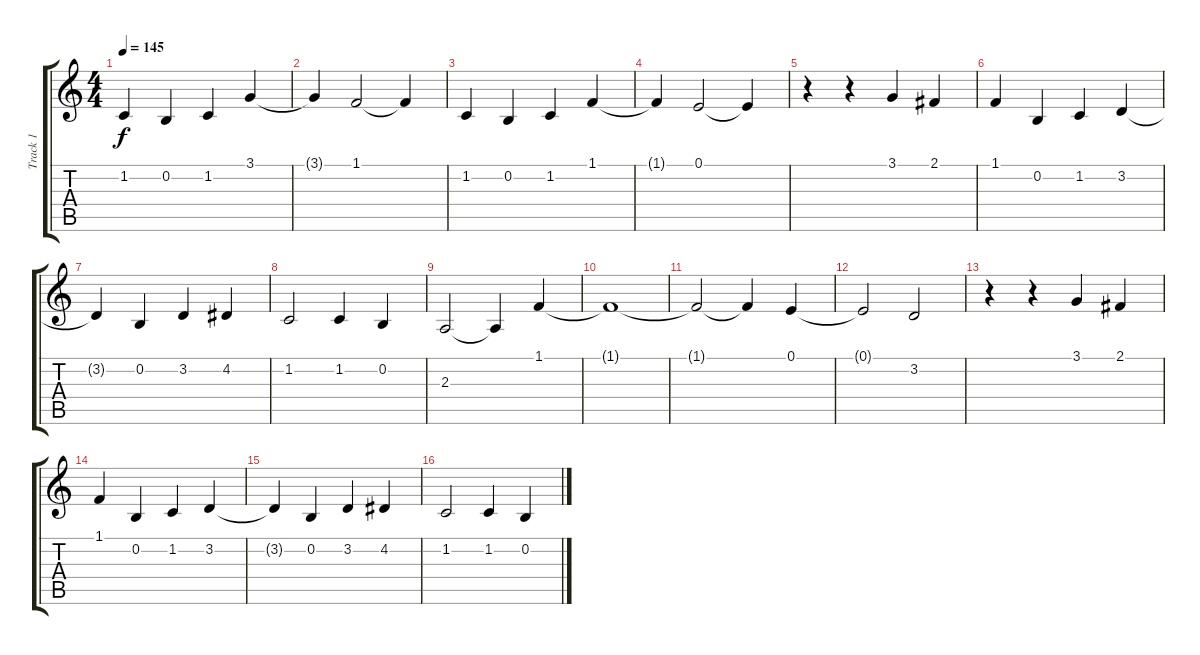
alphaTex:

\track ("Track 1" "Track 1") {instrument acousticgrandpiano}
\staff {score tabs}
\tuning (E4 B3 G3 D3 A2 E2) {hide}
\ts (4 4)
\tempo 145
\clef g2
\ks c
1.2.4{dy f} 0.2.4 1.2.4 3.1.4 |
3.1{t}.4 1.1.2 1.1{t}.4 |
1.2.4 0.2.4 1.2.4 1.1.4 |
1.1{t}.4 0.1.2 0.1{t}.4 |
r.4 r.4 3.1.4 2.1.4 |
1.1.4 0.2.4 1.2.4 3.2.4 |
3.2{t}.4 0.2.4 3.2.4 4.2.4 |
1.2.2 1.2.4 0.2.4 |
2.3.2 2.3{t}.4 1.1.4 |
1.1{t}.1 |
1.1{t}.2 1.1{t}.4 0.1.4 |
0.1{t}.2 3.2.2 |
r.4 r.4 3.1.4 2.1.4 |
1.1.4 0.2.4 1.2.4 3.2.4 |
3.2{t}.4 0.2.4 3.2.4 4.2.4 |
1.2.2 1.2.4 0.2.4
